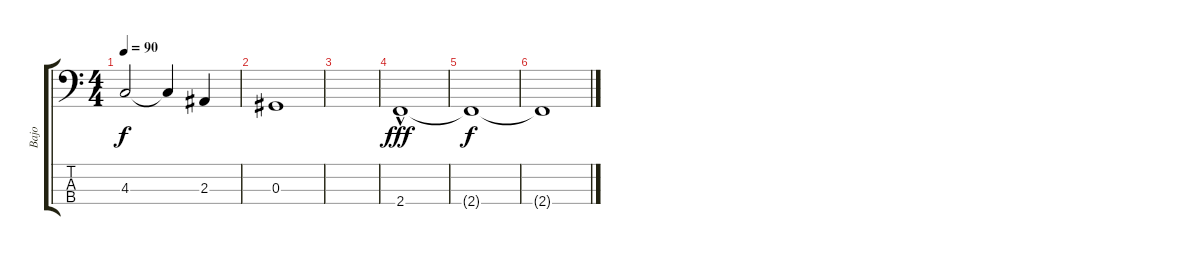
\track ("Bajo" "Bajo") {instrument electricbassfinger}
\staff {score tabs}
\tuning (Gb2 Db2 Ab1 Eb1) {hide}
\ts (4 4)
\tempo 90
\clef f4
\ks c
4.3.2{dy f} 4.3{t}.4 2.3.4 |
0.3.1 |
|
2.4{hac}.1{dy fff} |
2.4{t}.1{dy f volume 0} |
2.4{t}.1
